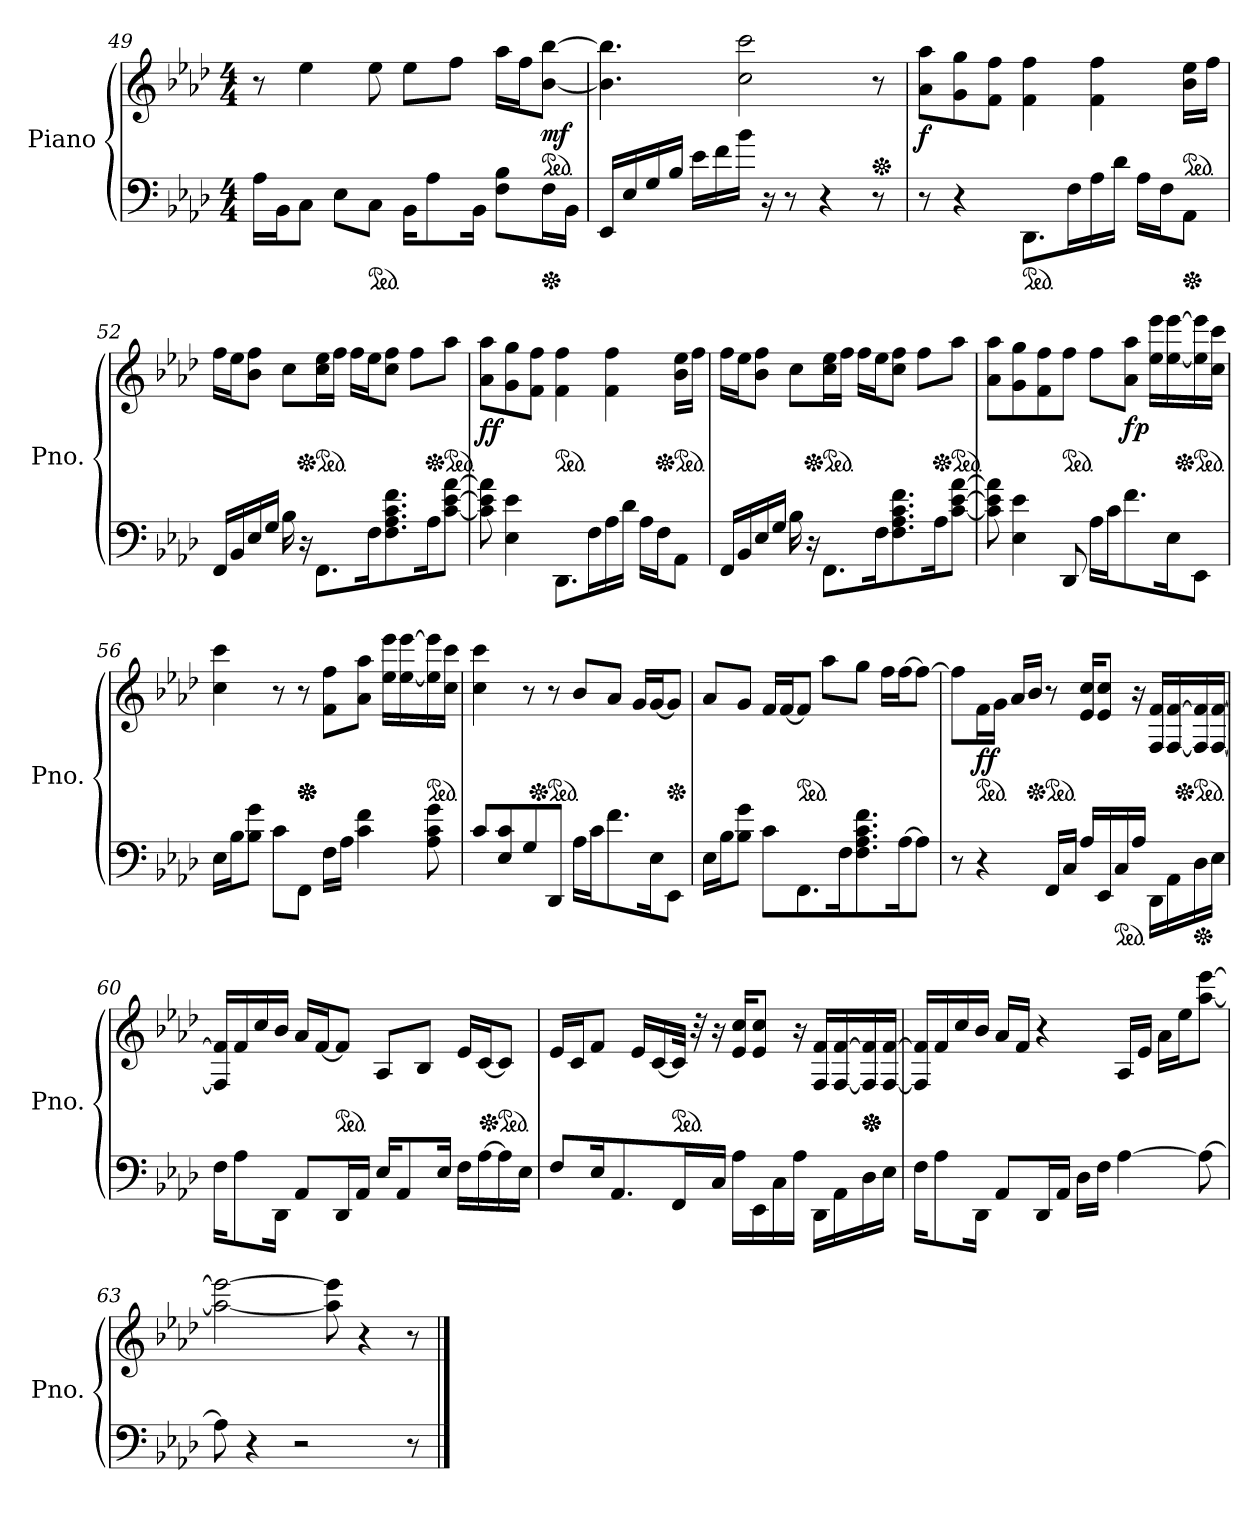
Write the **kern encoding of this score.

**kern	**kern	**dynam
*part1	*part1	*part1
*staff2	*staff1	*staff1/2
*I"Piano	*	*
*I'Pno.	*	*
!!LO:LB:g=z
*clefF4	*clefG2	*
*k[b-e-a-d-]	*k[b-e-a-d-]	*
*M4/4	*M4/4	*
=49	=49	=49
16A-\LL	8r	.
16BB-\J	.	.
8C\J	4ee-\	.
8E-\L	.	.
*ped	*	*
8C\J	8ee-\	.
16BB-\KL	8ee-\L	.
8A-\	.	.
.	8ff\J	.
16BB-\Jk	.	.
8F\ 8B-\L	16aa-\LL	.
.	16ff\J	.
*Xped	*	*
*	*ped	*
!	!	!LO:DY:b
16F\L	[8b-\ [8bb-\J	mf
16BB-\JJ	.	.
=50	=50	=50
16EE-/LL	4.b-\] 4.bb-\]	.
16E-/	.	.
16G/	.	.
16B-/JJ	.	.
16e-\LL	.	.
16f\	.	.
16b-\JJ	2cc\ 2ccc\	.
16r	.	.
8r	.	.
4r	.	.
*	*Xped	*
8r	8r	.
=51	=51	=51
!	!	!LO:DY:b
8r	8a-\ 8aa-\L	f
4r	8g\ 8gg\	.
.	8f\ 8ff\J	.
*ped	*	*
8.DD-\L	4f\ 4ff\	.
16F\L	.	.
16A-\	4f\ 4ff\	.
16d-\JJ	.	.
16A-\LL	.	.
16F\J	.	.
*Xped	*	*
*	*ped	*
8AA-\J	16b-\ 16ee-\LL	.
.	16ff\JJ	.
!!LO:LB:g=z
=52	=52	=52
16FF/LL	16ff\LL	.
16BB-/	16ee-\J	.
16E-/	8b-\ 8ff\J	.
16G/JJ	.	.
16B-\	8cc\L	.
16r	.	.
*	*Xped	*
*	*ped	*
8.FF\L	16cc\ 16ee-\L	.
.	16ff\JJ	.
.	16ff\LL	.
16F\K	16ee-\J	.
8.F\ 8.A-\ 8.c\ 8.f\	8cc\ 8ff\J	.
.	8ff\L	.
16A-\K	.	.
*	*Xped	*
*	*ped	*
[8c\ [8e-\ [8a-\J	8aa-\J	.
=53	=53	=53
!	!	!LO:DY:b
8c\] 8e-\] 8a-\]	8a-\ 8aa-\L	ff
4E-\ 4e-\	8g\ 8gg\	.
.	8f\ 8ff\J	.
*	*ped	*
8.DD-\L	4f\ 4ff\	.
16F\L	.	.
16A-\	4f\ 4ff\	.
16d-\JJ	.	.
16A-\LL	.	.
16F\J	.	.
*	*Xped	*
*	*ped	*
8AA-\J	16b-\ 16ee-\LL	.
.	16ff\JJ	.
=54	=54	=54
16FF/LL	16ff\LL	.
16BB-/	16ee-\J	.
16E-/	8b-\ 8ff\J	.
16G/JJ	.	.
16B-\	8cc\L	.
16r	.	.
*	*Xped	*
*	*Xped	*
*	*ped	*
8.FF\L	16cc\ 16ee-\L	.
.	16ff\JJ	.
.	16ff\LL	.
16F\K	16ee-\J	.
8.F\ 8.A-\ 8.c\ 8.f\	8cc\ 8ff\J	.
.	8ff\L	.
16A-\K	.	.
*	*Xped	*
*	*ped	*
[8c\ [8e-\ [8a-\J	8aa-\J	.
!!LO:LB:g=z
=55	=55	=55
8c\] 8e-\] 8a-\]	8a-\ 8aa-\L	.
4E-\ 4e-\	8g\ 8gg\	.
.	8f\ 8ff\	.
*	*ped	*
8DD-/	8ff\J	.
16A-\LL	8ff\L	.
16c\J	.	.
!	!	!LO:DY:b
8.f\	8a-\ 8aa-\J	fp
.	16ee-\ 16eee-\LL	.
16E-\K	[16ee-\ [16eee-\	.
*	*Xped	*
*	*ped	*
8EE-\J	16ee-\] 16eee-\]	.
.	16cc\ 16ccc\JJ	.
=56	=56	=56
16E-\LL	4cc\ 4ccc\	.
16B-\J	.	.
8B-\ 8g\J	.	.
8c\L	8r	.
*	*Xped	*
*	*Xped	*
8FF\J	8r	.
16F\LL	8f\ 8ff\L	.
16A-\JJ	.	.
4c\ 4f\	8a-\ 8aa-\J	.
.	16ee-\ 16eee-\LL	.
.	[16ee-\ [16eee-\	.
*	*ped	*
8A-\ 8c\ 8g\	16ee-\] 16eee-\]	.
.	16cc\ 16ccc\JJ	.
=57	=57	=57
8c/L	4cc\ 4ccc\	.
8E-/ 8c/	.	.
8G/	8r	.
*	*Xped	*
*	*ped	*
8DD-/J	8r	.
16A-\LL	8b-/L	.
16c\J	.	.
8.f\	8a-/J	.
.	16g/LL	.
16E-\K	[16g/J	.
*	*Xped	*
8EE-\J	8g/J]	.
!!LO:LB:g=z
=58	=58	=58
16E-\LL	8a-/L	.
16B-\J	.	.
8B-\ 8g\J	8g/J	.
8c\L	16f/LL	.
.	[16f/J	.
*	*ped	*
8.FF\	8f/J]	.
.	8aa-\L	.
16F\K	.	.
8.F\ 8.A-\ 8.c\ 8.f\	8gg\J	.
.	16ff\LL	.
[16A-\K	[16ff\J	.
8A-\J]	8ff\J_	.
=59	=59	=59
8r	8ff\L]	.
*	*ped	*
!	!	!LO:DY:b
4r	16f\L	ff
.	16g\JJ	.
.	16a-/LL	.
.	16b-/JJ	.
*	*Xped	*
*	*Xped	*
*	*ped	*
16FF/LL	8r	.
16C/JJ	.	.
16A-/LL	16e-/ 16cc/KL	.
16EE-/	8e-/ 8cc/J	.
*ped	*	*
16C/	.	.
16A-/JJ	16r	.
16DD-\LL	16F/ 16f/LL	.
16AA-\	[16F/ [16f/	.
*Xped	*	*
*	*Xped	*
*	*ped	*
16D-\	16F/] 16f/]	.
16E-\JJ	[16F/ [16f/JJ	.
=60	=60	=60
16F\KL	16F/] 16f/]LL	.
8A-\	16f/	.
.	16cc/	.
16DD-\Jk	16b-/JJ	.
8AA-/L	16a-/LL	.
.	[16f/J	.
*	*ped	*
16DD-/L	8f/J]	.
16AA-/JJ	.	.
16E-/KL	8A-/L	.
8AA-/	.	.
.	8B-/J	.
16E-/Jk	.	.
16F\LL	16e-/LL	.
[16A-\	[16c/J	.
*	*Xped	*
*	*Xped	*
*	*ped	*
16A-\]	8c/J]	.
16E-\JJ	.	.
!!LO:PB:g=z
=61	=61	=61
8F/L	16e-/LL	.
.	16c/J	.
16E-/K	8f/J	.
8.AA-/	.	.
.	16e-/LL	.
.	[16c/	.
*	*ped	*
16FF/L	32c/JJk]	.
.	32r	.
16C/JJ	16r	.
16A-\LL	16e-/ 16cc/KL	.
16EE-\	8e-/ 8cc/J	.
16C\	.	.
16A-\JJ	16r	.
16DD-\LL	16F/ 16f/LL	.
16AA-\	[16F/ [16f/	.
*	*Xped	*
*	*Xped	*
16D-\	16F/] 16f/]	.
16E-\JJ	[16F/ [16f/JJ	.
=62	=62	=62
16F\KL	16F/] 16f/]LL	.
8A-\	16f/	.
.	16cc/	.
16DD-\Jk	16b-/JJ	.
8AA-/L	16a-/LL	.
.	16f/JJ	.
16DD-/L	4r	.
16AA-/JJ	.	.
16D-\LL	.	.
16F\JJ	.	.
[4A-\	16A-/LL	.
.	16e-/JJ	.
.	16a-\LL	.
.	16ee-\J	.
8A-\_	[8aa-\ [8eee-\J	.
=63	=63	=63
8A-\]	2aa-\_ 2eee-\_	.
4r	.	.
2r	.	.
.	8aa-\] 8eee-\]	.
.	4r	.
8r	8r	.
==	==	==
*-	*-	*-
